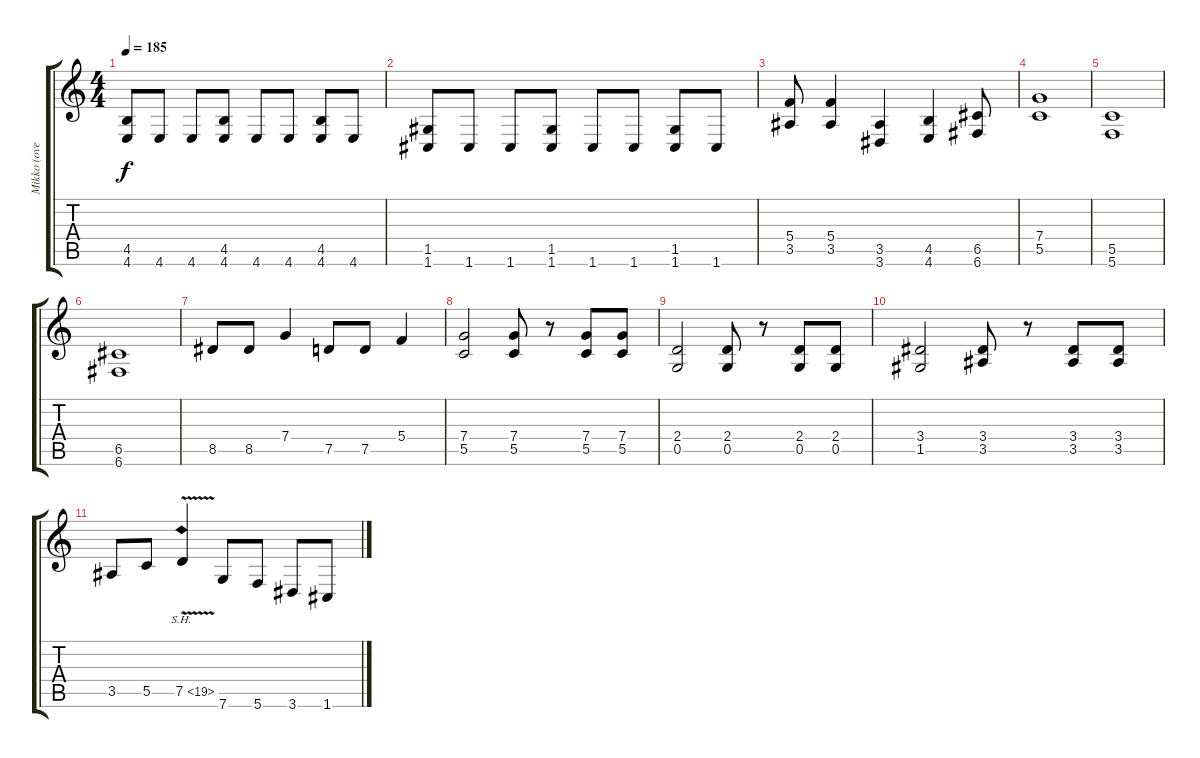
\track ("Mikko (overdub)" "Mikko (ove") {instrument overdrivenguitar}
\staff {score tabs}
\tuning (D4 A3 F3 C3 G2 C2) {hide}
\ts (4 4)
\tempo 185
\clef g2
\ks c
(4.5 4.6).8{dy f} 4.6.8 4.6.8 (4.5 4.6).8 4.6.8 4.6.8 (4.5 4.6).8 4.6.8 |
(1.5 1.6).8 1.6.8 1.6.8 (1.5 1.6).8 1.6.8 1.6.8 (1.5 1.6).8 1.6.8 |
(5.4 3.5).8 (5.4 3.5).4 (3.5 3.6).4 (4.5 4.6).4 (6.5 6.6).8 |
(7.4 5.5).1 |
(5.5 5.6).1 |
(6.5 6.6).1 |
8.5.8 8.5.8 7.4.4 7.5.8 7.5.8 5.4.4 |
(7.4 5.5).2 (7.4 5.5).8 r.8 (7.4 5.5).8 (7.4 5.5).8 |
(2.4 0.5).2 (2.4 0.5).8 r.8 (2.4 0.5).8 (2.4 0.5).8 |
(3.4 1.5).2 (3.4 3.5).8 r.8 (3.4 3.5).8 (3.4 3.5).8 |
3.5.8 5.5.8 7.5{sh 12 v}.4 7.6.8 5.6.8 3.6.8 1.6.8
